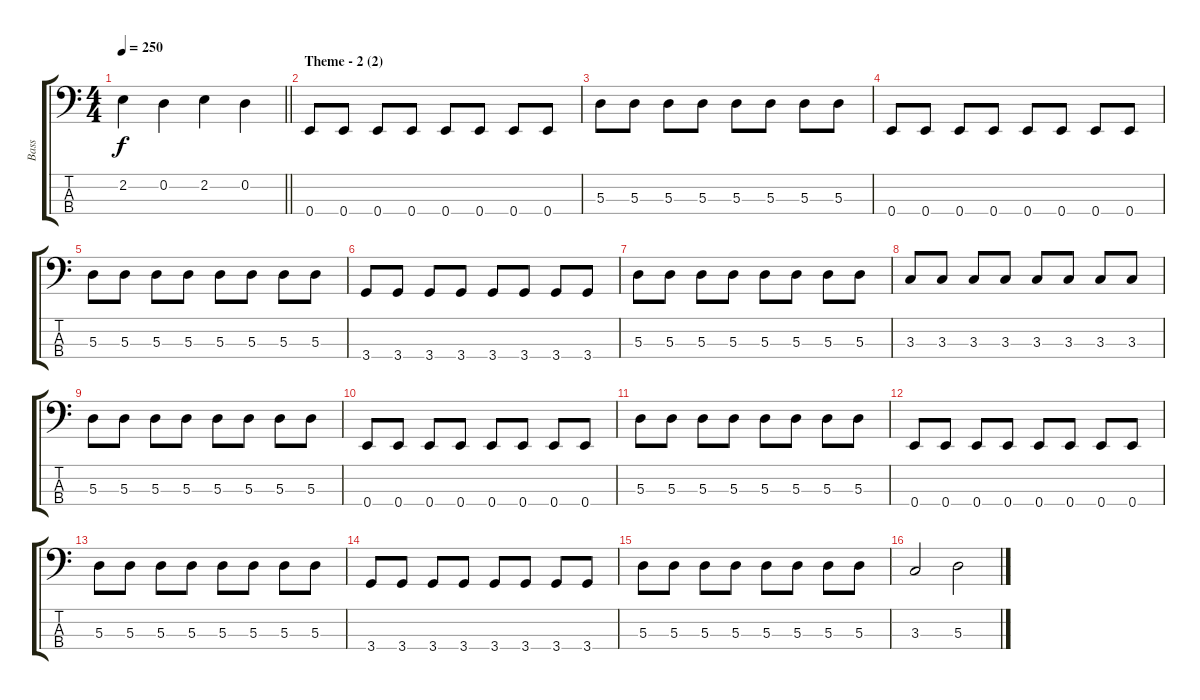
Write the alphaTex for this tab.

\track ("Bass" "Bass") {instrument electricbassfinger}
\staff {score tabs}
\tuning (G2 D2 A1 E1) {hide}
\ts (4 4)
\tempo 250
\clef f4
\barLineRight lightlight
\ks c
2.2.4{dy f} 0.2.4 2.2.4 0.2.4 |
\section ("" "Theme - 2 (2)")
0.4.8 0.4.8 0.4.8 0.4.8 0.4.8 0.4.8 0.4.8 0.4.8 |
5.3.8 5.3.8 5.3.8 5.3.8 5.3.8 5.3.8 5.3.8 5.3.8 |
0.4.8 0.4.8 0.4.8 0.4.8 0.4.8 0.4.8 0.4.8 0.4.8 |
5.3.8 5.3.8 5.3.8 5.3.8 5.3.8 5.3.8 5.3.8 5.3.8 |
3.4.8 3.4.8 3.4.8 3.4.8 3.4.8 3.4.8 3.4.8 3.4.8 |
5.3.8 5.3.8 5.3.8 5.3.8 5.3.8 5.3.8 5.3.8 5.3.8 |
3.3.8 3.3.8 3.3.8 3.3.8 3.3.8 3.3.8 3.3.8 3.3.8 |
5.3.8 5.3.8 5.3.8 5.3.8 5.3.8 5.3.8 5.3.8 5.3.8 |
0.4.8 0.4.8 0.4.8 0.4.8 0.4.8 0.4.8 0.4.8 0.4.8 |
5.3.8 5.3.8 5.3.8 5.3.8 5.3.8 5.3.8 5.3.8 5.3.8 |
0.4.8 0.4.8 0.4.8 0.4.8 0.4.8 0.4.8 0.4.8 0.4.8 |
5.3.8 5.3.8 5.3.8 5.3.8 5.3.8 5.3.8 5.3.8 5.3.8 |
3.4.8 3.4.8 3.4.8 3.4.8 3.4.8 3.4.8 3.4.8 3.4.8 |
5.3.8 5.3.8 5.3.8 5.3.8 5.3.8 5.3.8 5.3.8 5.3.8 |
3.3.2 5.3.2
